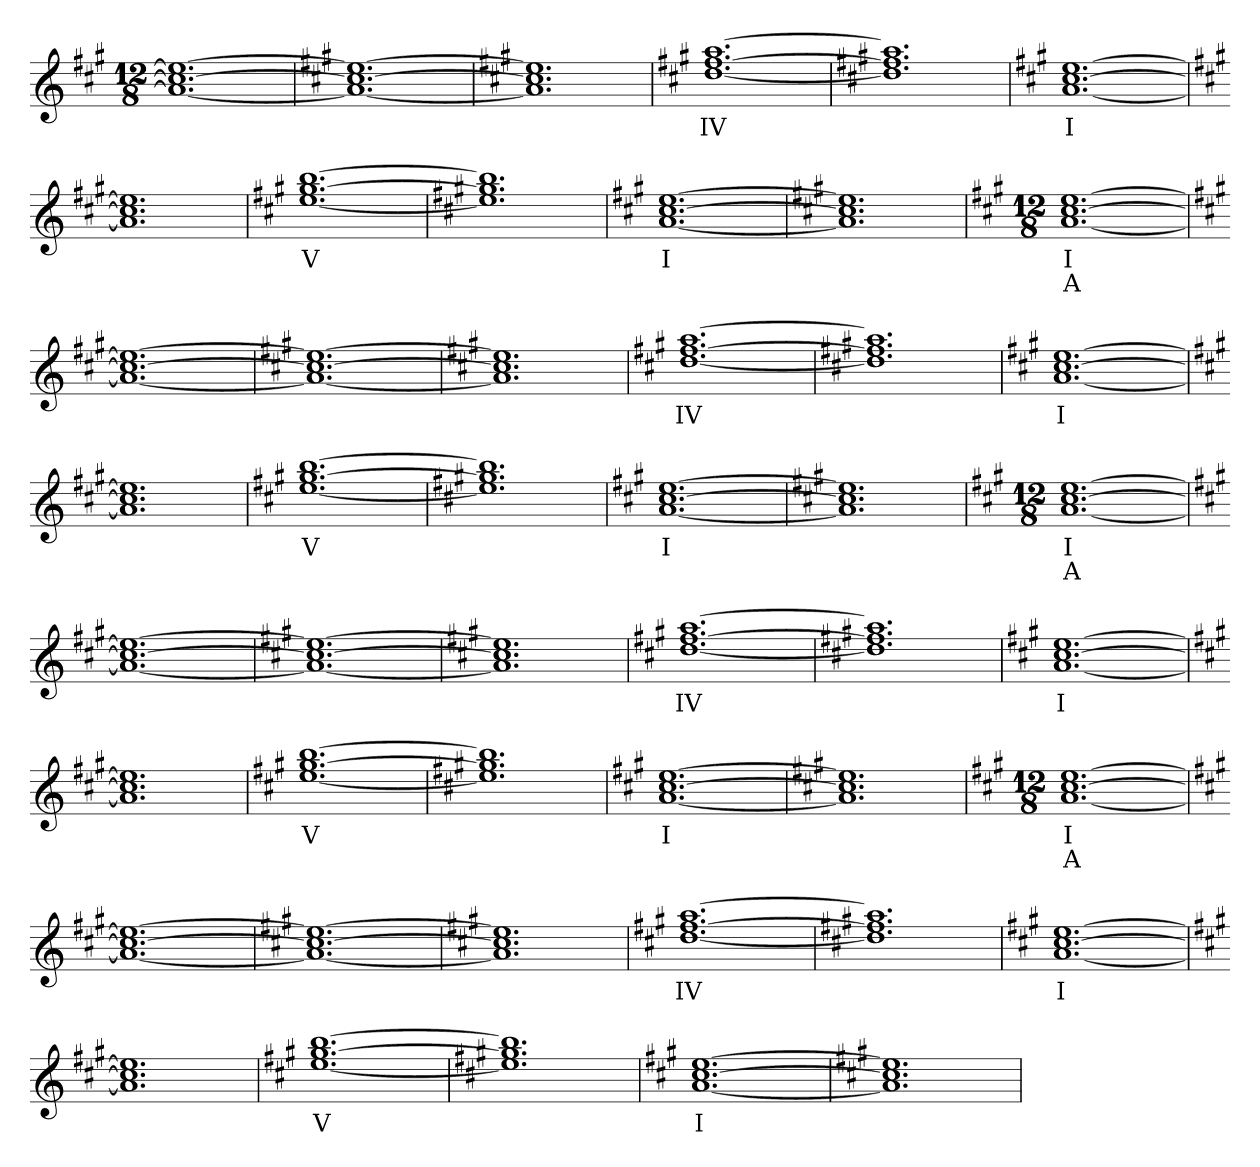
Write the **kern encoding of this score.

**kern	**text	**text
*part1	*part1	*part1
*staff1	*staff1	*staff1
*k[f#c#g#]	*	*
*A:	*	*
*M12/8	*	*
=	=	=
1.a_ 1.cc#_ 1.ee_	.	.
=	=	=
*k[f#c#g#]	*	*
*A:	*	*
1.a_ 1.cc#_ 1.ee_	.	.
=	=	=
*k[f#c#g#]	*	*
*A:	*	*
1.a] 1.cc#] 1.ee]	.	.
=	=	=
*k[f#c#g#]	*	*
*A:	*	*
[1.dd [1.ff# [1.aa	IV	.
=	=	=
*k[f#c#g#]	*	*
*A:	*	*
1.dd] 1.ff#] 1.aa]	.	.
=	=	=
*k[f#c#g#]	*	*
*A:	*	*
[1.a [1.cc# [1.ee	I	.
=	=	=
*k[f#c#g#]	*	*
*A:	*	*
1.a] 1.cc#] 1.ee]	.	.
=	=	=
*k[f#c#g#]	*	*
*A:	*	*
[1.ee [1.gg# [1.bb	V	.
=	=	=
*k[f#c#g#]	*	*
*A:	*	*
1.ee] 1.gg#] 1.bb]	.	.
=	=	=
*k[f#c#g#]	*	*
*A:	*	*
[1.a [1.cc# [1.ee	I	.
=	=	=
*k[f#c#g#]	*	*
*A:	*	*
1.a] 1.cc#] 1.ee]	.	.
=	=	=
*k[f#c#g#]	*	*
*A:	*	*
*M12/8	*	*
[1.a [1.cc# [1.ee	I	A
=	=	=
*k[f#c#g#]	*	*
*A:	*	*
1.a_ 1.cc#_ 1.ee_	.	.
=	=	=
*k[f#c#g#]	*	*
*A:	*	*
1.a_ 1.cc#_ 1.ee_	.	.
=	=	=
*k[f#c#g#]	*	*
*A:	*	*
1.a] 1.cc#] 1.ee]	.	.
=	=	=
*k[f#c#g#]	*	*
*A:	*	*
[1.dd [1.ff# [1.aa	IV	.
=	=	=
*k[f#c#g#]	*	*
*A:	*	*
1.dd] 1.ff#] 1.aa]	.	.
=	=	=
*k[f#c#g#]	*	*
*A:	*	*
[1.a [1.cc# [1.ee	I	.
=	=	=
*k[f#c#g#]	*	*
*A:	*	*
1.a] 1.cc#] 1.ee]	.	.
=	=	=
*k[f#c#g#]	*	*
*A:	*	*
[1.ee [1.gg# [1.bb	V	.
=	=	=
*k[f#c#g#]	*	*
*A:	*	*
1.ee] 1.gg#] 1.bb]	.	.
=	=	=
*k[f#c#g#]	*	*
*A:	*	*
[1.a [1.cc# [1.ee	I	.
=	=	=
*k[f#c#g#]	*	*
*A:	*	*
1.a] 1.cc#] 1.ee]	.	.
=	=	=
*k[f#c#g#]	*	*
*A:	*	*
*M12/8	*	*
[1.a [1.cc# [1.ee	I	A
=	=	=
*k[f#c#g#]	*	*
*A:	*	*
1.a_ 1.cc#_ 1.ee_	.	.
=	=	=
*k[f#c#g#]	*	*
*A:	*	*
1.a_ 1.cc#_ 1.ee_	.	.
=	=	=
*k[f#c#g#]	*	*
*A:	*	*
1.a] 1.cc#] 1.ee]	.	.
=	=	=
*k[f#c#g#]	*	*
*A:	*	*
[1.dd [1.ff# [1.aa	IV	.
=	=	=
*k[f#c#g#]	*	*
*A:	*	*
1.dd] 1.ff#] 1.aa]	.	.
=	=	=
*k[f#c#g#]	*	*
*A:	*	*
[1.a [1.cc# [1.ee	I	.
=	=	=
*k[f#c#g#]	*	*
*A:	*	*
1.a] 1.cc#] 1.ee]	.	.
=	=	=
*k[f#c#g#]	*	*
*A:	*	*
[1.ee [1.gg# [1.bb	V	.
=	=	=
*k[f#c#g#]	*	*
*A:	*	*
1.ee] 1.gg#] 1.bb]	.	.
=	=	=
*k[f#c#g#]	*	*
*A:	*	*
[1.a [1.cc# [1.ee	I	.
=	=	=
*k[f#c#g#]	*	*
*A:	*	*
1.a] 1.cc#] 1.ee]	.	.
=	=	=
*k[f#c#g#]	*	*
*A:	*	*
*M12/8	*	*
[1.a [1.cc# [1.ee	I	A
=	=	=
*k[f#c#g#]	*	*
*A:	*	*
1.a_ 1.cc#_ 1.ee_	.	.
=	=	=
*k[f#c#g#]	*	*
*A:	*	*
1.a_ 1.cc#_ 1.ee_	.	.
=	=	=
*k[f#c#g#]	*	*
*A:	*	*
1.a] 1.cc#] 1.ee]	.	.
=	=	=
*k[f#c#g#]	*	*
*A:	*	*
[1.dd [1.ff# [1.aa	IV	.
=	=	=
*k[f#c#g#]	*	*
*A:	*	*
1.dd] 1.ff#] 1.aa]	.	.
=	=	=
*k[f#c#g#]	*	*
*A:	*	*
[1.a [1.cc# [1.ee	I	.
=	=	=
*k[f#c#g#]	*	*
*A:	*	*
1.a] 1.cc#] 1.ee]	.	.
=	=	=
*k[f#c#g#]	*	*
*A:	*	*
[1.ee [1.gg# [1.bb	V	.
=	=	=
*k[f#c#g#]	*	*
*A:	*	*
1.ee] 1.gg#] 1.bb]	.	.
=	=	=
*k[f#c#g#]	*	*
*A:	*	*
[1.a [1.cc# [1.ee	I	.
=	=	=
*k[f#c#g#]	*	*
*A:	*	*
1.a] 1.cc#] 1.ee]	.	.
=	=	=
*-	*-	*-
